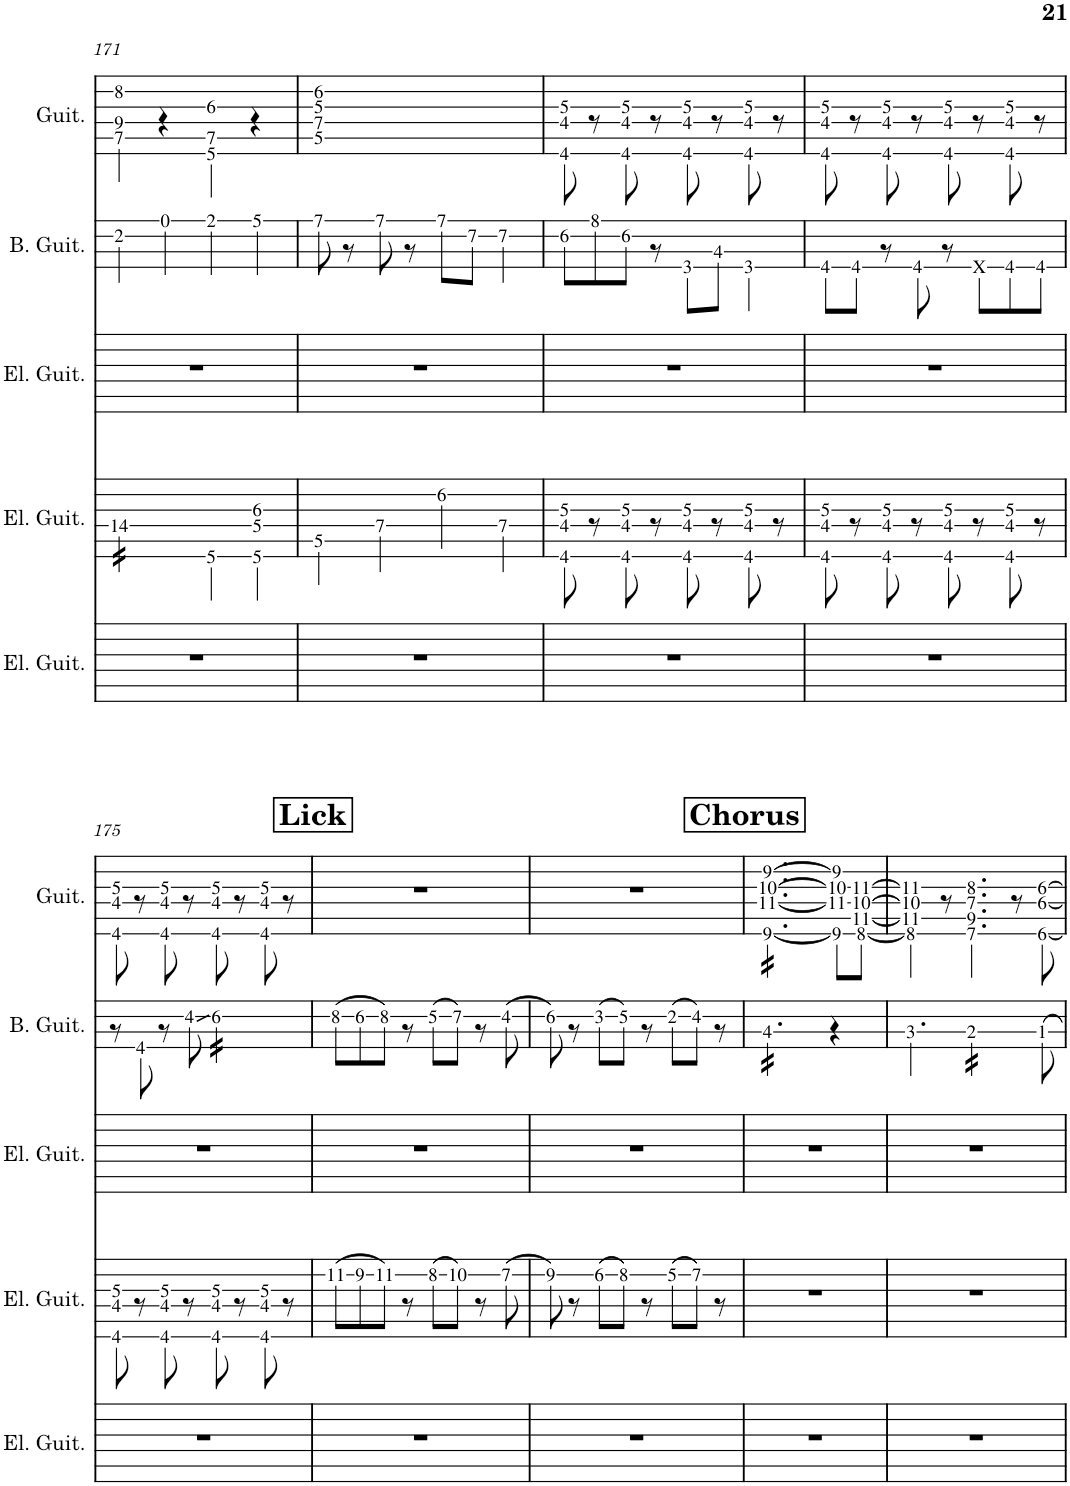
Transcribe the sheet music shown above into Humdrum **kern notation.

**kern	**kern	**kern	**kern	**kern
*part5	*part4	*part3	*part2	*part1
*staff5	*staff4	*staff3	*staff2	*staff1
*I"Electric Guitar	*I"Electric Guitar	*I"Electric Guitar	*I"Bass Guitar	*I"Guitar
*I'El. Guit.	*I'El. Guit.	*I'El. Guit.	*I'B. Guit.	*I'Guit.
!!LO:PB:g=z
*clefG2	*clefG2	*clefG2	*clefF4	*clefG2
*Trd7c12	*Trd7c12	*Trd7c12	*Trd7c12	*Trd7c12
*k[]	*k[]	*k[]	*k[]	*k[]
*M4/4	*M4/4	*M4/4	*M4/4	*M4/4
=171	=171	=171	=171	=171
1r	2ee\	1r	4E\	4e\ 4b\ 4gg\
.	.	.	4G\	4r
.	4A\	.	4A\	4A\ 4e\ 4cc#X\
.	4A\ 4g\ 4cc#X\	.	4c\	4r
=172	=172	=172	=172	=172
1r	4d\	1r	8d\	1d 1a 1cc 1ff
.	.	.	8r	.
.	4a\	.	8d\	.
.	.	.	8r	.
.	4ff\	.	8d\L	.
.	.	.	8A\J	.
.	4a\	.	4A\	.
=173	=173	=173	=173	=173
1r	8G#X\ 8f#X\ 8cc\	1r	8G#X\L	8G#X\ 8f#X\ 8cc\
.	8r	.	8e-X\	8r
.	8G#\ 8f#\ 8cc\	.	8G#\J	8G#\ 8f#\ 8cc\
.	8r	.	8r	8r
.	8G#\ 8f#\ 8cc\	.	8GG\L	8G#\ 8f#\ 8cc\
.	8r	.	8C#X\J	8r
.	8G#\ 8f#\ 8cc\	.	4GG\	8G#\ 8f#\ 8cc\
.	8r	.	.	8r
=174	=174	=174	=174	=174
1r	8G#X\ 8f#X\ 8cc\	1r	8GG#X\L	8G#X\ 8f#X\ 8cc\
.	8r	.	8GG#\J	8r
.	8G#\ 8f#\ 8cc\	.	8r	8G#\ 8f#\ 8cc\
.	8r	.	8GG#\	8r
.	8G#\ 8f#\ 8cc\	.	8r	8G#\ 8f#\ 8cc\
.	8r	.	8EE\L	8r
.	8G#\ 8f#\ 8cc\	.	8GG#\	8G#\ 8f#\ 8cc\
.	8r	.	8GG#\J	8r
!!LO:LB:g=z
=175	=175	=175	=175	=175
1r	8G#X\ 8f#X\ 8cc\	1r	8r	8G#X\ 8f#X\ 8cc\
.	8r	.	8GG#X\	8r
.	8G#\ 8f#\ 8cc\	.	8r	8G#\ 8f#\ 8cc\
.	8r	.	8F#X\	8r
.	8G#\ 8f#\ 8cc\	.	2G#X\	8G#\ 8f#\ 8cc\
.	8r	.	.	8r
.	8G#\ 8f#\ 8cc\	.	.	8G#\ 8f#\ 8cc\
.	8r	.	.	8r
!!LO:REH:place=s1:a:B:cj:fs=14:t=Lick
=176	=176	=176	=176	=176
1r	(8bb-X\L	1r	(8B-X\L	1r
.	8gg#X\	.	8G#X\	.
.	8bb-\J)	.	8B-\J)	.
.	8r	.	8r	.
.	(8ggn\L	.	(8Gn\L	.
.	8aa\J)	.	8A\J)	.
.	8r	.	8r	.
.	(8ff#X\	.	(8F#X\	.
=177	=177	=177	=177	=177
1r	8gg#X\)	1r	8G#X\)	1r
.	8r	.	8r	.
.	(8ff\L	.	(8F\L	.
.	8ggn\J)	.	8Gn\J)	.
.	8r	.	8r	.
.	(8ee\L	.	(8E\L	.
.	8ff#X\J)	.	8F#X\J)	.
.	8r	.	8r	.
!!LO:REH:place=s1:a:B:cj:fs=14:t=Chorus
=178	=178	=178	=178	=178
1r	1r	1r	2.C#X\	[2.c#X\ [2.cc#X\ [2.ff\ [2.gg#X\
.	.	.	4r	8c#\] 8cc#\] 8ff\] 8gg#\]L
.	.	.	.	[8cn\ [8g#X\ [8ccn\ [8ff#X\J
=179	=179	=179	=179	=179
1r	1r	1r	4.C\	4c\] 4g#\] 4cc\] 4ff#\]
.	.	.	.	8r
.	.	.	2BB\	4.B\ 4.f#X\ 4.a\ 4.ee-X\
.	.	.	.	8r
.	.	.	[8BB-X\	[8B-X\ [8g#X\ [8cc#X\
=	=	=	=	=
*-	*-	*-	*-	*-
